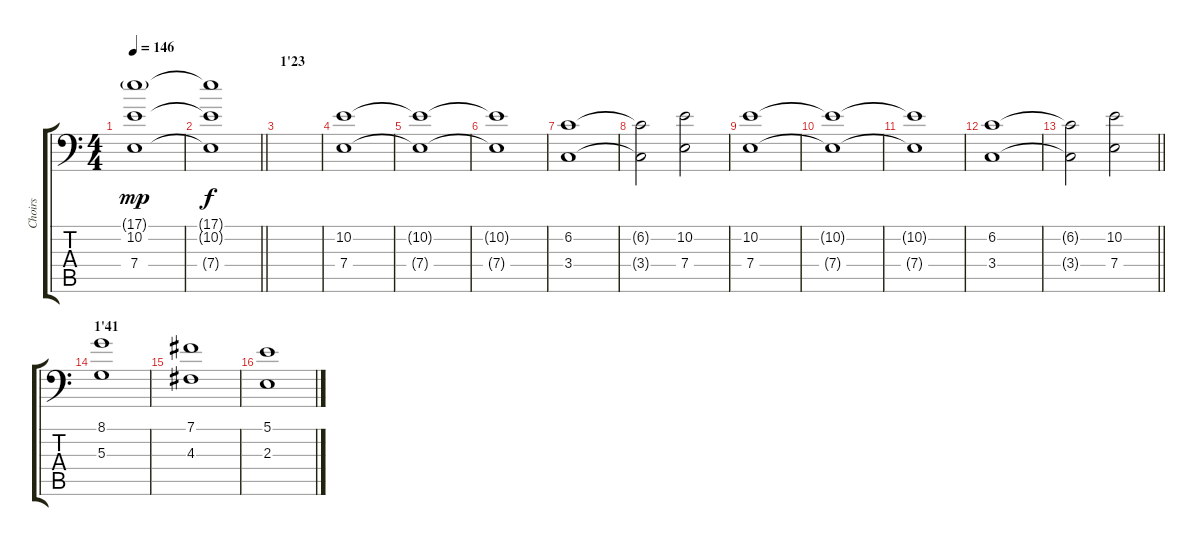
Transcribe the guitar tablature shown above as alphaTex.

\track ("Choirs" "Choirs") {instrument choiraahs}
\staff {score tabs}
\tuning (B3 Gb3 D3 A2 E2 A1) {hide}
\ts (4 4)
\tempo 146
\clef f4
\ks c
(17.1{g} 10.2 7.4).1{dy mp} |
\barLineRight lightlight
(17.1{t} 10.2{t} 7.4{t}).1{dy f} |
\section ("" "1'23")
|
(10.2 7.4).1 |
(10.2{t} 7.4{t}).1 |
(10.2{t} 7.4{t}).1 |
(6.2 3.4).1 |
(6.2{t} 3.4{t}).2 (10.2 7.4).2 |
(10.2 7.4).1 |
(10.2{t} 7.4{t}).1 |
(10.2{t} 7.4{t}).1 |
(6.2 3.4).1 |
\barLineRight lightlight
(6.2{t} 3.4{t}).2 (10.2 7.4).2 |
\section ("" "1'41")
(8.1 5.3).1 |
(7.1 4.3).1 |
(5.1 2.3).1
